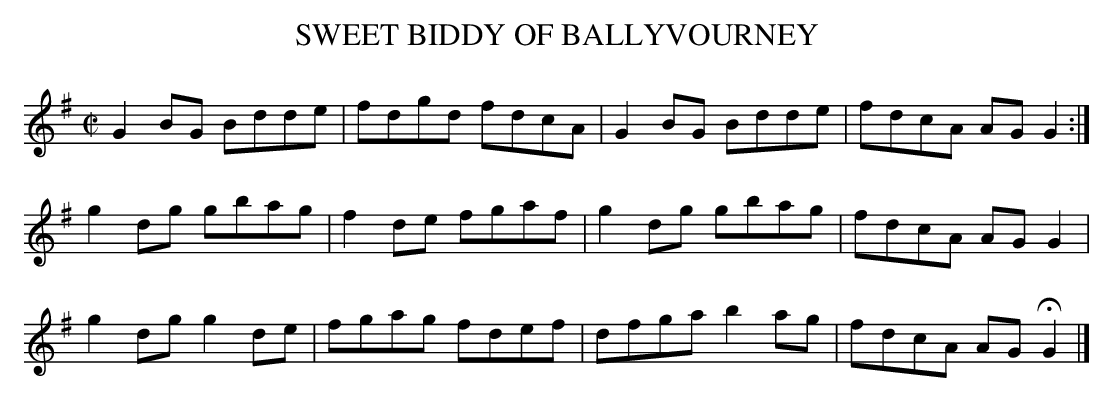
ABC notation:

X:1
T:SWEET BIDDY OF BALLYVOURNEY
M:C|
L:1/8
K:G
G2BG Bdde|fdgd fdcA|G2BG Bdde|fdcA AG G2:|
g2dg gbag|f2de fgaf|g2dg gbag|fdcA AG G2|
g2dg g2de|fgag fdef|dfga b2ag|fdcA AG HG2|]
